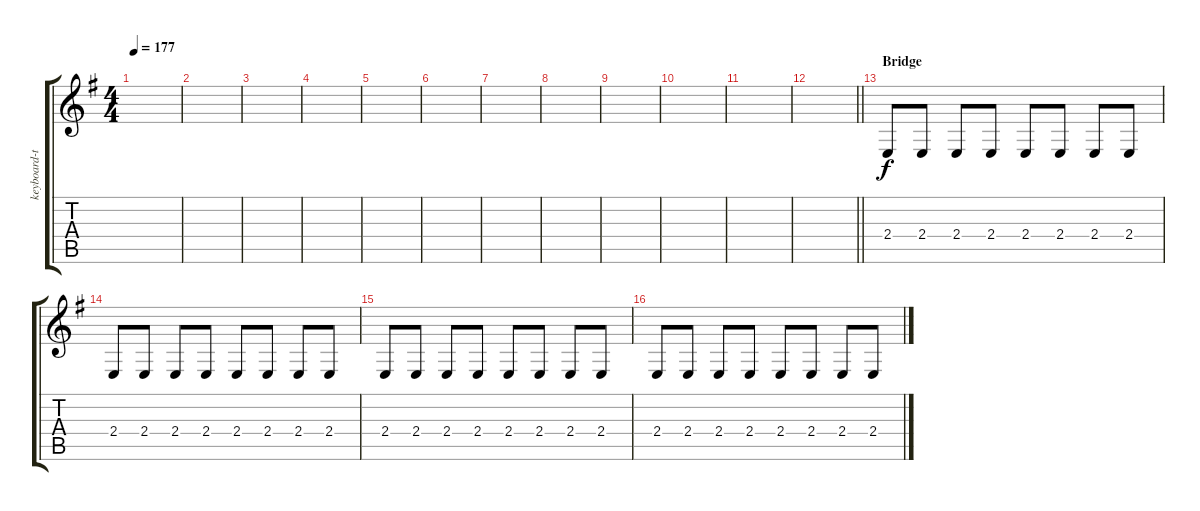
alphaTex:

\track ("keyboard-tsumugi kotobuki" "keyboard-t") {instrument stringensemble1}
\staff {score tabs}
\tuning (E4 B3 G3 D3 A2 E2) {hide}
\ts (4 4)
\tempo 177
\clef g2
\ks eminor
|
|
|
|
|
|
|
|
|
|
|
\barLineRight lightlight
|
\section ("" "Bridge")
2.4.8 2.4.8 2.4.8 2.4.8 2.4.8 2.4.8 2.4.8 2.4.8 |
2.4.8 2.4.8 2.4.8 2.4.8 2.4.8 2.4.8 2.4.8 2.4.8 |
2.4.8 2.4.8 2.4.8 2.4.8 2.4.8 2.4.8 2.4.8 2.4.8 |
2.4.8 2.4.8 2.4.8 2.4.8 2.4.8 2.4.8 2.4.8 2.4.8
